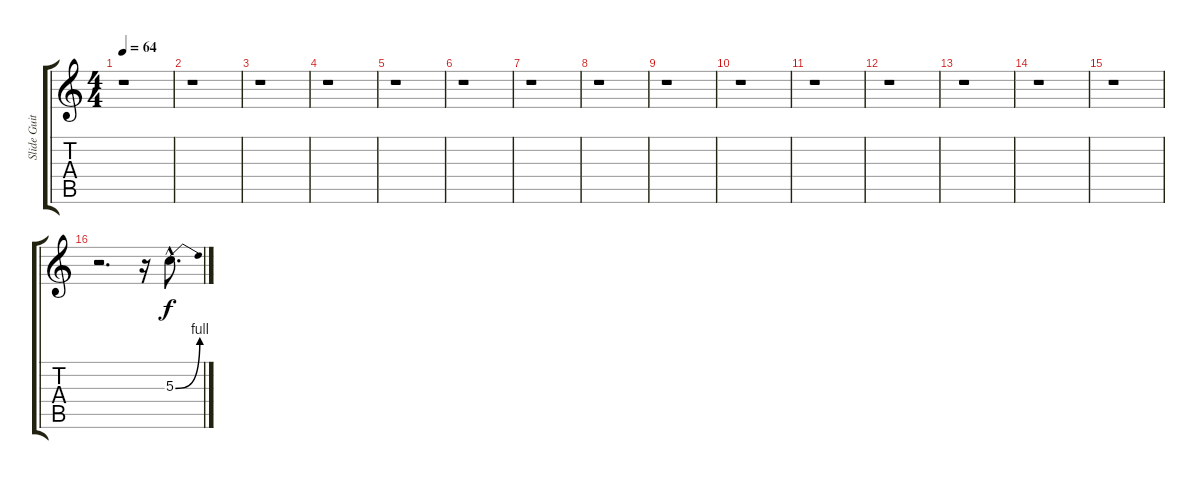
\track ("Slide Guitarra" "Slide Guit") {instrument distortionguitar}
\staff {score tabs}
\tuning (E4 B3 G3 D3 A2 E2) {hide}
\ts (4 4)
\tempo 64
\clef g2
\ks c
r.1{dy f} |
r.1 |
r.1 |
r.1 |
r.1 |
r.1 |
r.1 |
r.1 |
r.1 |
r.1 |
r.1 |
r.1 |
r.1 |
r.1 |
r.1 |
r.2{d} r.16 5.3{be (bend 0 0 60 4) hac}.8{d}
